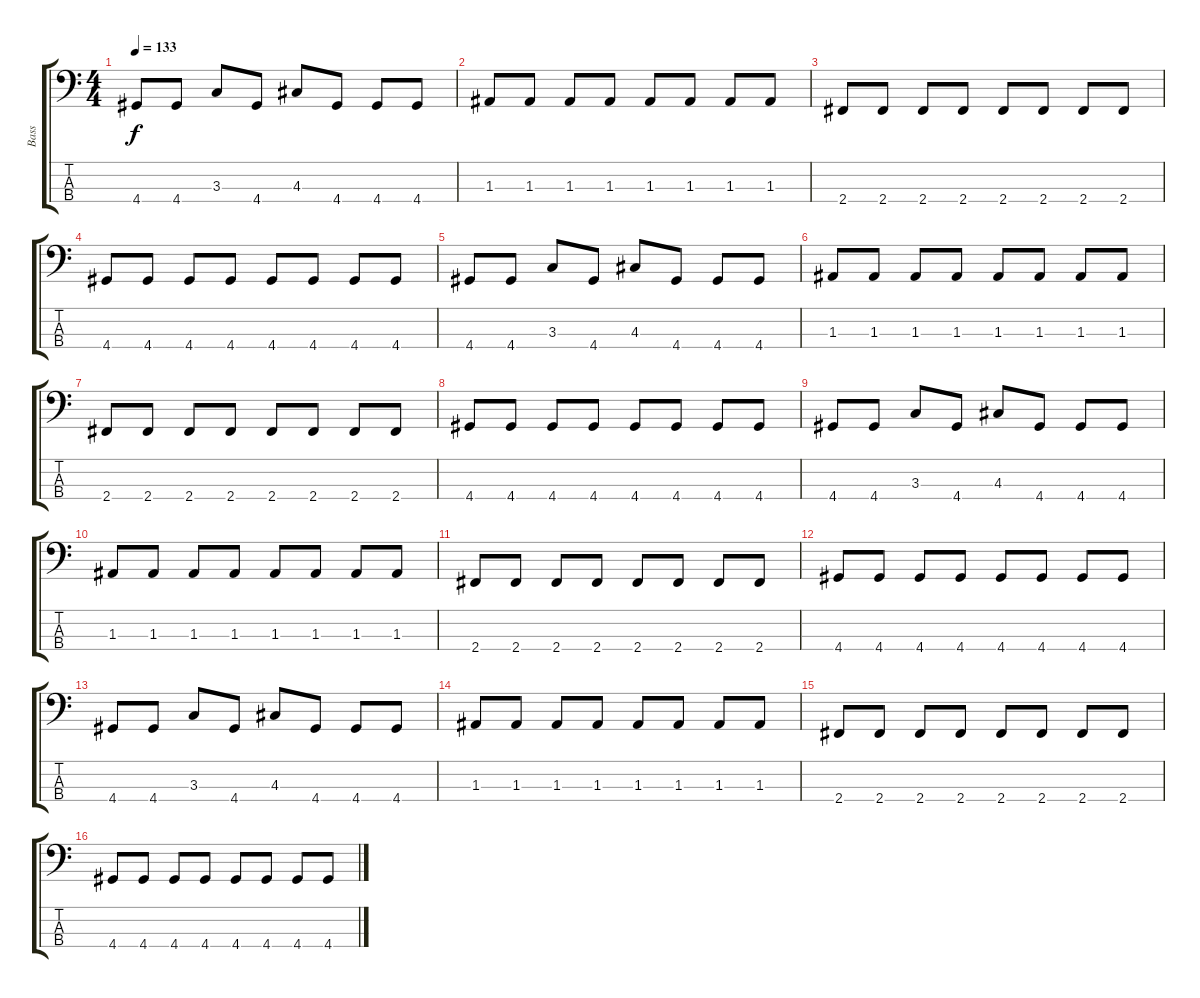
\track ("Bass" "Bass") {instrument fretlessbass}
\staff {score tabs}
\tuning (G2 D2 A1 E1) {hide}
\ts (4 4)
\tempo 133
\clef f4
\ks c
4.4.8{dy f} 4.4.8 3.3.8 4.4.8 4.3.8 4.4.8 4.4.8 4.4.8 |
1.3.8 1.3.8 1.3.8 1.3.8 1.3.8 1.3.8 1.3.8 1.3.8 |
2.4.8 2.4.8 2.4.8 2.4.8 2.4.8 2.4.8 2.4.8 2.4.8 |
4.4.8 4.4.8 4.4.8 4.4.8 4.4.8 4.4.8 4.4.8 4.4.8 |
4.4.8 4.4.8 3.3.8 4.4.8 4.3.8 4.4.8 4.4.8 4.4.8 |
1.3.8 1.3.8 1.3.8 1.3.8 1.3.8 1.3.8 1.3.8 1.3.8 |
2.4.8 2.4.8 2.4.8 2.4.8 2.4.8 2.4.8 2.4.8 2.4.8 |
4.4.8 4.4.8 4.4.8 4.4.8 4.4.8 4.4.8 4.4.8 4.4.8 |
4.4.8 4.4.8 3.3.8 4.4.8 4.3.8 4.4.8 4.4.8 4.4.8 |
1.3.8 1.3.8 1.3.8 1.3.8 1.3.8 1.3.8 1.3.8 1.3.8 |
2.4.8 2.4.8 2.4.8 2.4.8 2.4.8 2.4.8 2.4.8 2.4.8 |
4.4.8 4.4.8 4.4.8 4.4.8 4.4.8 4.4.8 4.4.8 4.4.8 |
4.4.8 4.4.8 3.3.8 4.4.8 4.3.8 4.4.8 4.4.8 4.4.8 |
1.3.8 1.3.8 1.3.8 1.3.8 1.3.8 1.3.8 1.3.8 1.3.8 |
2.4.8 2.4.8 2.4.8 2.4.8 2.4.8 2.4.8 2.4.8 2.4.8 |
4.4.8 4.4.8 4.4.8 4.4.8 4.4.8 4.4.8 4.4.8 4.4.8
